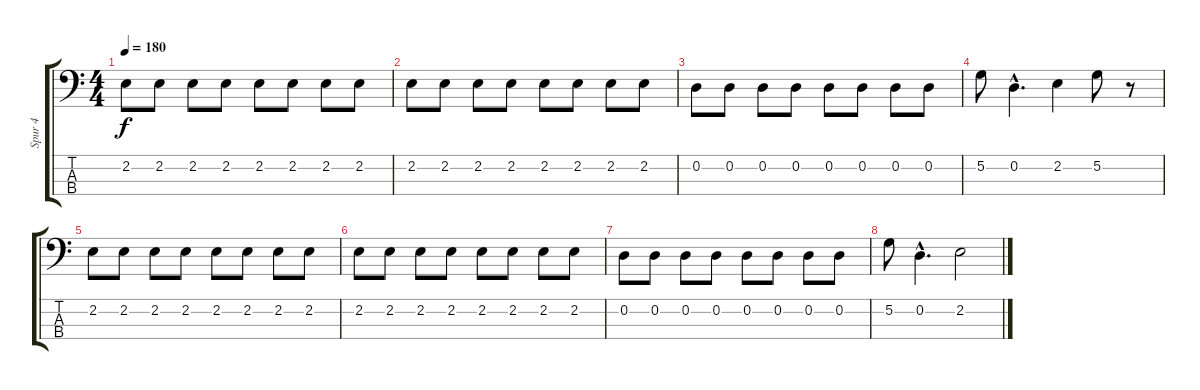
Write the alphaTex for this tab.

\track ("Spur 4" "Spur 4") {instrument electricbassfinger}
\staff {score tabs}
\tuning (G2 D2 A1 E1) {hide}
\ts (4 4)
\tempo 180
\clef f4
\ks c
2.2.8{dy f} 2.2.8 2.2.8 2.2.8 2.2.8 2.2.8 2.2.8 2.2.8 |
2.2.8 2.2.8 2.2.8 2.2.8 2.2.8 2.2.8 2.2.8 2.2.8 |
0.2.8 0.2.8 0.2.8 0.2.8 0.2.8 0.2.8 0.2.8 0.2.8 |
5.2.8 0.2{hac}.4{d} 2.2.4 5.2.8 r.8 |
2.2.8 2.2.8 2.2.8 2.2.8 2.2.8 2.2.8 2.2.8 2.2.8 |
2.2.8 2.2.8 2.2.8 2.2.8 2.2.8 2.2.8 2.2.8 2.2.8 |
0.2.8 0.2.8 0.2.8 0.2.8 0.2.8 0.2.8 0.2.8 0.2.8 |
5.2.8 0.2{hac}.4{d} 2.2.2
